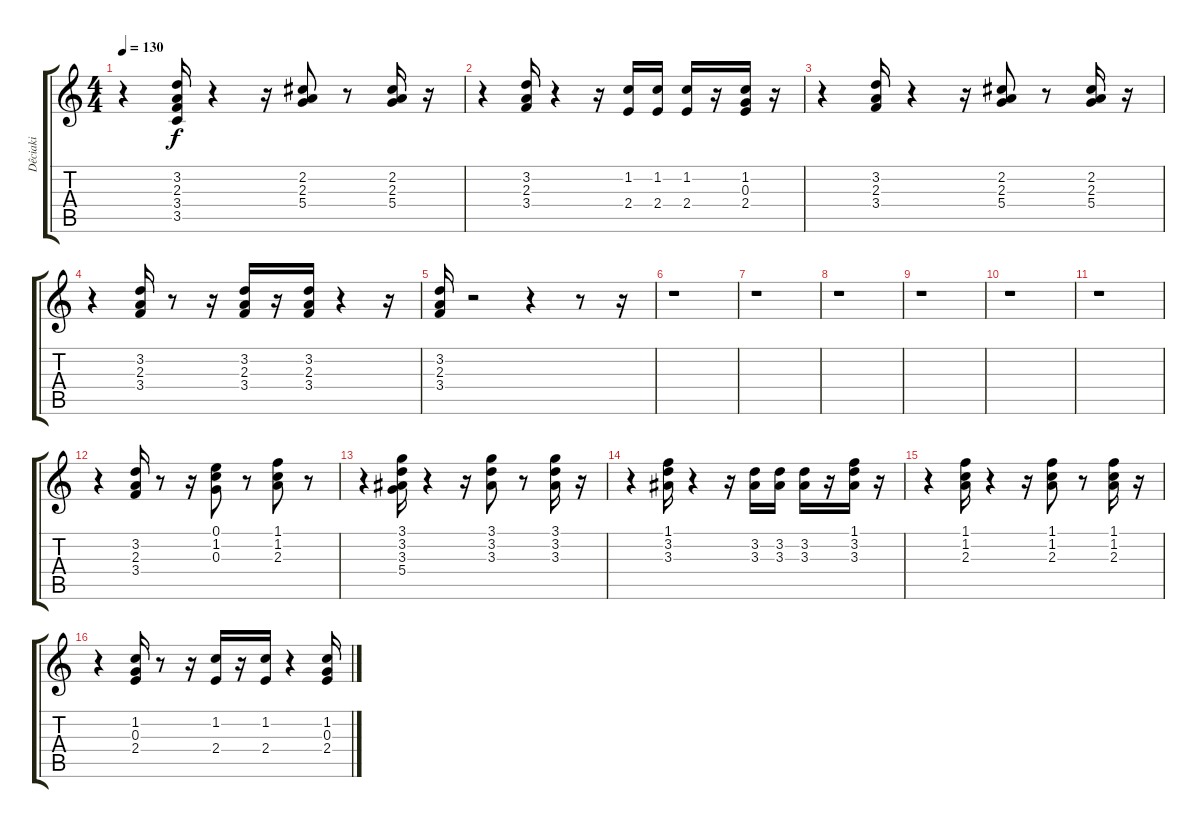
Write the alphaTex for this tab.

\track ("Dêciaki" "Dêciaki") {instrument electricguitarclean}
\staff {score tabs}
\tuning (E4 B3 G3 D3 A2 E2) {hide}
\ts (4 4)
\tempo 130
\clef g2
\ks c
r.4{dy f} (3.2 2.3 3.4 3.5).16 r.4 r.16 (2.2 2.3 5.4).8 r.8 (2.2 2.3 5.4).16 r.16 |
r.4 (3.2 2.3 3.4).16 r.4 r.16 (1.2 2.4).16 (1.2 2.4).16 (1.2 2.4).16 r.16 (1.2 0.3 2.4).16 r.16 |
r.4 (3.2 2.3 3.4).16 r.4 r.16 (2.2 2.3 5.4).8 r.8 (2.2 2.3 5.4).16 r.16 |
r.4 (3.2 2.3 3.4).16 r.8 r.16 (3.2 2.3 3.4).16 r.16 (3.2 2.3 3.4).16 r.4 r.16 |
(3.2 2.3 3.4).16 r.2 r.4 r.8 r.16 |
r.1 |
r.1 |
r.1 |
r.1 |
r.1 |
r.1 |
r.4 (3.2 2.3 3.4).16 r.8 r.16 (0.1 1.2 0.3).8 r.8 (1.1 1.2 2.3).8 r.8 |
r.4 (3.1 3.2 3.3 5.4).16 r.4 r.16 (3.1 3.2 3.3).8 r.8 (3.1 3.2 3.3).16 r.16 |
r.4 (1.1 3.2 3.3).16 r.4 r.16 (3.2 3.3).16 (3.2 3.3).16 (3.2 3.3).16 r.16 (1.1 3.2 3.3).16 r.16 |
r.4 (1.1 1.2 2.3).16 r.4 r.16 (1.1 1.2 2.3).8 r.8 (1.1 1.2 2.3).16 r.16 |
r.4 (1.2 0.3 2.4).16 r.8 r.16 (1.2 2.4).16 r.16 (1.2 2.4).16 r.4 (1.2 0.3 2.4).16
